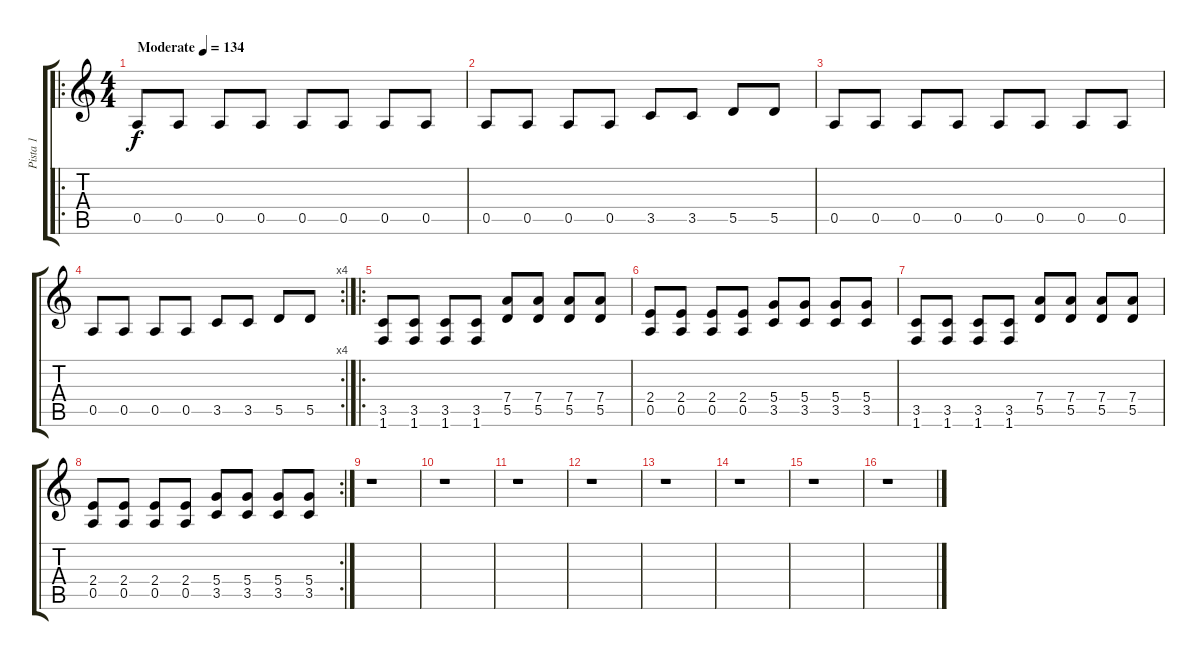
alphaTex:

\track ("Pista 1" "Pista 1") {instrument electricguitarmuted}
\staff {score tabs}
\tuning (E4 B3 G3 D3 A2 E2) {hide}
\ro
\ts (4 4)
\tempo (134 "Moderate")
\clef g2
\ks c
0.5.8{dy f instrument electricguitarmuted} 0.5.8 0.5.8 0.5.8 0.5.8 0.5.8 0.5.8 0.5.8 |
0.5.8 0.5.8 0.5.8 0.5.8 3.5.8 3.5.8 5.5.8 5.5.8 |
0.5.8 0.5.8 0.5.8 0.5.8 0.5.8 0.5.8 0.5.8 0.5.8 |
\rc 4
0.5.8 0.5.8 0.5.8 0.5.8 3.5.8 3.5.8 5.5.8 5.5.8 |
\ro
(3.5 1.6).8 (3.5 1.6).8 (3.5 1.6).8 (3.5 1.6).8 (7.4 5.5).8 (7.4 5.5).8 (7.4 5.5).8 (7.4 5.5).8 |
(2.4 0.5).8 (2.4 0.5).8 (2.4 0.5).8 (2.4 0.5).8 (5.4 3.5).8 (5.4 3.5).8 (5.4 3.5).8 (5.4 3.5).8 |
(3.5 1.6).8 (3.5 1.6).8 (3.5 1.6).8 (3.5 1.6).8 (7.4 5.5).8 (7.4 5.5).8 (7.4 5.5).8 (7.4 5.5).8 |
\rc 2
(2.4 0.5).8 (2.4 0.5).8 (2.4 0.5).8 (2.4 0.5).8 (5.4 3.5).8 (5.4 3.5).8 (5.4 3.5).8 (5.4 3.5).8 |
r.1 |
r.1 |
r.1 |
r.1 |
r.1 |
r.1 |
r.1 |
r.1
